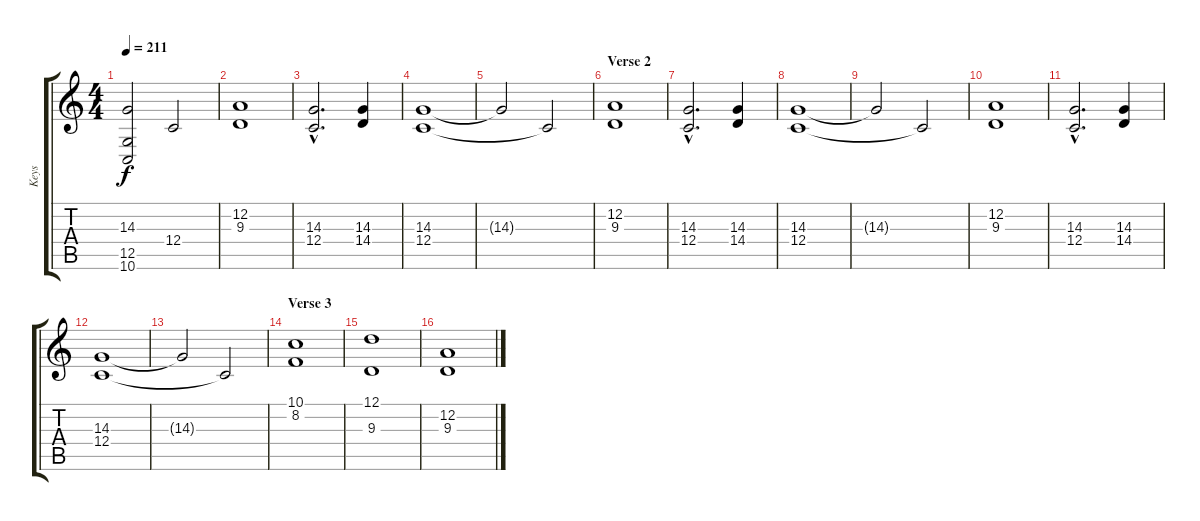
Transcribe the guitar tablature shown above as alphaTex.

\track ("Keys" "Keys") {instrument stringensemble1}
\staff {score tabs}
\tuning (D4 A3 F3 C3 G2 D2) {hide}
\ts (4 4)
\tempo 211
\clef g2
\ks c
(14.3{t} 12.5 10.6).2{dy f} 12.4{t}.2 |
(12.2 9.3).1 |
(14.3{hac} 12.4{hac}).2{d} (14.3 14.4).4 |
(14.3 12.4).1 |
14.3{t}.2 12.4{t}.2 |
\section ("" "Verse 2")
(12.2 9.3).1 |
(14.3{hac} 12.4{hac}).2{d} (14.3 14.4).4 |
(14.3 12.4).1 |
14.3{t}.2 12.4{t}.2 |
(12.2 9.3).1 |
(14.3{hac} 12.4{hac}).2{d} (14.3 14.4).4 |
(14.3 12.4).1 |
14.3{t}.2 12.4{t}.2 |
\section ("" "Verse 3")
(10.1 8.2).1 |
(12.1 9.3).1 |
(12.2 9.3).1
